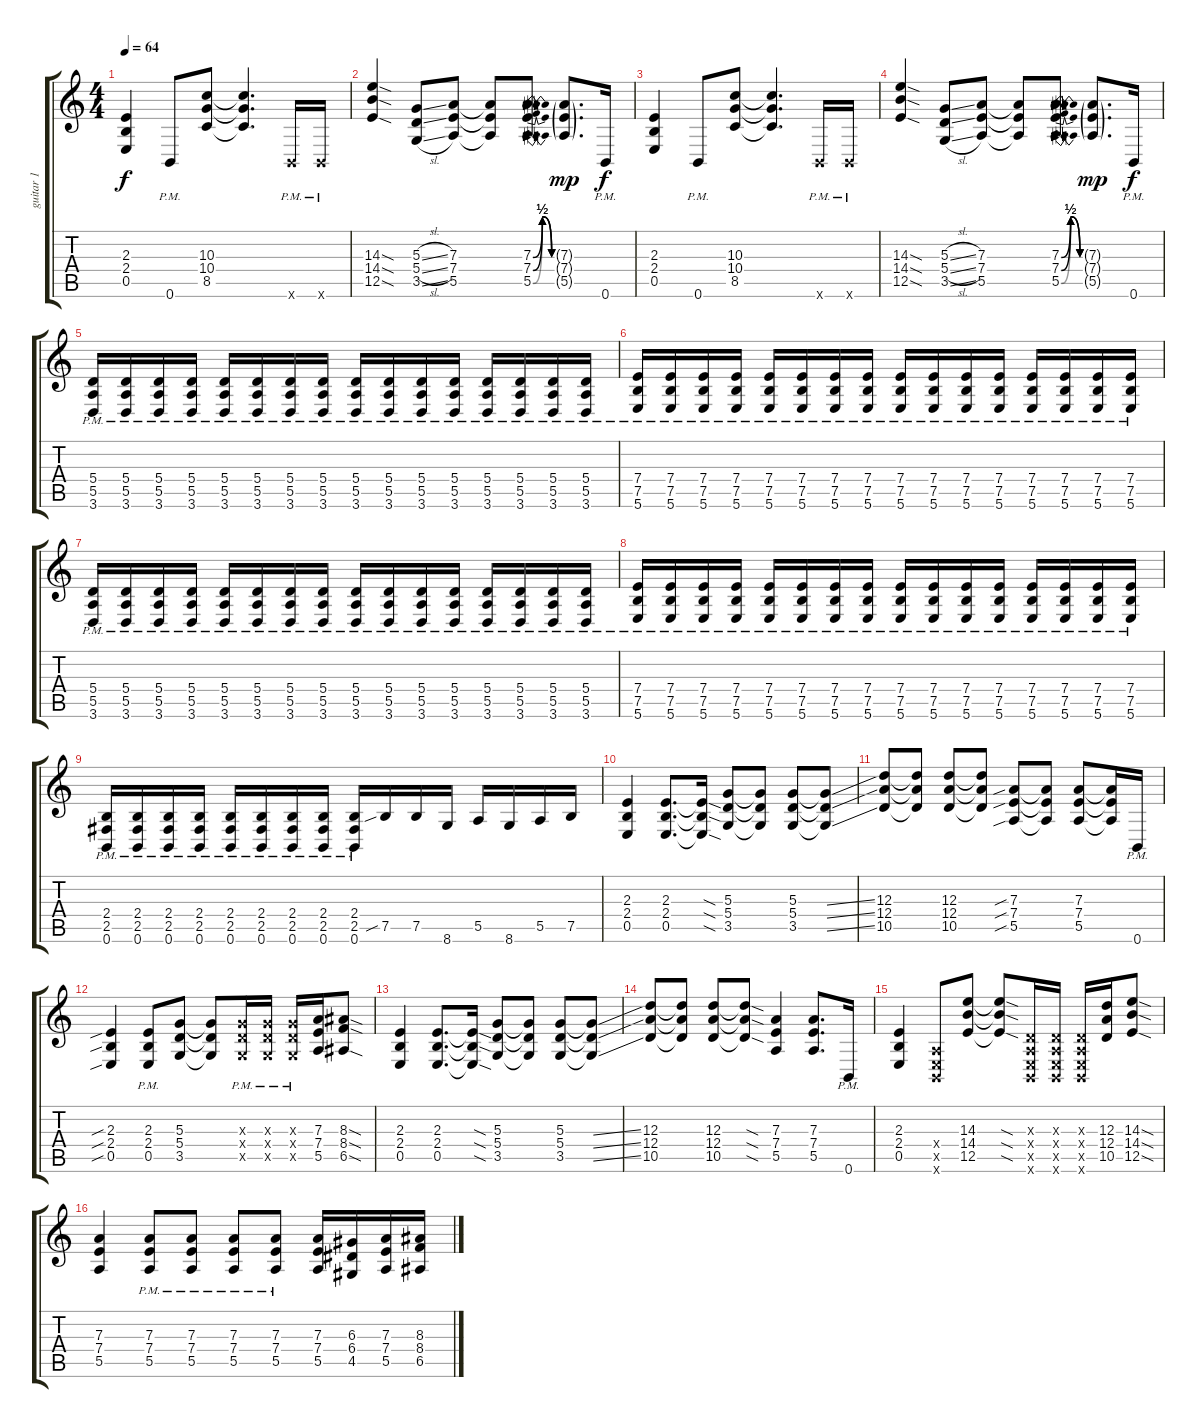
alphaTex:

\track ("guitar 1" "guitar 1") {instrument distortionguitar}
\staff {score tabs}
\tuning (B3 Gb3 D3 A2 E2 B1) {hide}
\ts (4 4)
\tempo 64
\clef g2
\ks c
(2.3 2.4 0.5).4{dy f} 0.6{pm}.8 (10.3 10.4 8.5).8 (10.3{t} 10.4{t} 8.5{t}).4{d} 0.6{pm x}.16 0.6{pm x}.16 |
(14.3{sod} 14.4{sod} 12.5{sod}).4 (5.3{sl} 5.4{sl} 3.5{sl}).8 (7.3 7.4 5.5).8 (7.3{t} 7.4{t} 5.5{t}).8 (7.3{be (bendrelease 0 0 30 2 30 2 60 0)} 7.4{be (bendrelease 0 0 30 2 30 2 60 0)} 5.5{be (bendrelease 0 0 30 2 30 2 60 0)}).8 (7.3{g} 7.4{g} 5.5{g}).8{d dy mp} 0.6{pm}.16{dy f} |
(2.3 2.4 0.5).4 0.6{pm}.8 (10.3 10.4 8.5).8 (10.3{t} 10.4{t} 8.5{t}).4{d} 0.6{pm x}.16 0.6{pm x}.16 |
(14.3{sod} 14.4{sod} 12.5{sod}).4 (5.3{sl} 5.4{sl} 3.5{sl}).8 (7.3 7.4 5.5).8 (7.3{t} 7.4{t} 5.5{t}).8 (7.3{be (bendrelease 0 0 30 2 30 2 60 0)} 7.4{be (bendrelease 0 0 30 2 30 2 60 0)} 5.5{be (bendrelease 0 0 30 2 30 2 60 0)}).8 (7.3{g} 7.4{g} 5.5{g}).8{d dy mp} 0.6{pm}.16{dy f} |
(5.4{pm} 5.5{pm} 3.6{pm}).16 (5.4{pm} 5.5{pm} 3.6{pm}).16 (5.4{pm} 5.5{pm} 3.6{pm}).16 (5.4{pm} 5.5{pm} 3.6{pm}).16 (5.4{pm} 5.5{pm} 3.6{pm}).16 (5.4{pm} 5.5{pm} 3.6{pm}).16 (5.4{pm} 5.5{pm} 3.6{pm}).16 (5.4{pm} 5.5{pm} 3.6{pm}).16 (5.4{pm} 5.5{pm} 3.6{pm}).16 (5.4{pm} 5.5{pm} 3.6{pm}).16 (5.4{pm} 5.5{pm} 3.6{pm}).16 (5.4{pm} 5.5{pm} 3.6{pm}).16 (5.4{pm} 5.5{pm} 3.6{pm}).16 (5.4{pm} 5.5{pm} 3.6{pm}).16 (5.4{pm} 5.5{pm} 3.6{pm}).16 (5.4{pm} 5.5{pm} 3.6{pm}).16 |
(7.4{pm} 7.5{pm} 5.6{pm}).16 (7.4{pm} 7.5{pm} 5.6{pm}).16 (7.4{pm} 7.5{pm} 5.6{pm}).16 (7.4{pm} 7.5{pm} 5.6{pm}).16 (7.4{pm} 7.5{pm} 5.6{pm}).16 (7.4{pm} 7.5{pm} 5.6{pm}).16 (7.4{pm} 7.5{pm} 5.6{pm}).16 (7.4{pm} 7.5{pm} 5.6{pm}).16 (7.4{pm} 7.5{pm} 5.6{pm}).16 (7.4{pm} 7.5{pm} 5.6{pm}).16 (7.4{pm} 7.5{pm} 5.6{pm}).16 (7.4{pm} 7.5{pm} 5.6{pm}).16 (7.4{pm} 7.5{pm} 5.6{pm}).16 (7.4{pm} 7.5{pm} 5.6{pm}).16 (7.4{pm} 7.5{pm} 5.6{pm}).16 (7.4{pm} 7.5{pm} 5.6{pm}).16 |
(5.4{pm} 5.5{pm} 3.6{pm}).16 (5.4{pm} 5.5{pm} 3.6{pm}).16 (5.4{pm} 5.5{pm} 3.6{pm}).16 (5.4{pm} 5.5{pm} 3.6{pm}).16 (5.4{pm} 5.5{pm} 3.6{pm}).16 (5.4{pm} 5.5{pm} 3.6{pm}).16 (5.4{pm} 5.5{pm} 3.6{pm}).16 (5.4{pm} 5.5{pm} 3.6{pm}).16 (5.4{pm} 5.5{pm} 3.6{pm}).16 (5.4{pm} 5.5{pm} 3.6{pm}).16 (5.4{pm} 5.5{pm} 3.6{pm}).16 (5.4{pm} 5.5{pm} 3.6{pm}).16 (5.4{pm} 5.5{pm} 3.6{pm}).16 (5.4{pm} 5.5{pm} 3.6{pm}).16 (5.4{pm} 5.5{pm} 3.6{pm}).16 (5.4{pm} 5.5{pm} 3.6{pm}).16 |
(7.4{pm} 7.5{pm} 5.6{pm}).16 (7.4{pm} 7.5{pm} 5.6{pm}).16 (7.4{pm} 7.5{pm} 5.6{pm}).16 (7.4{pm} 7.5{pm} 5.6{pm}).16 (7.4{pm} 7.5{pm} 5.6{pm}).16 (7.4{pm} 7.5{pm} 5.6{pm}).16 (7.4{pm} 7.5{pm} 5.6{pm}).16 (7.4{pm} 7.5{pm} 5.6{pm}).16 (7.4{pm} 7.5{pm} 5.6{pm}).16 (7.4{pm} 7.5{pm} 5.6{pm}).16 (7.4{pm} 7.5{pm} 5.6{pm}).16 (7.4{pm} 7.5{pm} 5.6{pm}).16 (7.4{pm} 7.5{pm} 5.6{pm}).16 (7.4{pm} 7.5{pm} 5.6{pm}).16 (7.4{pm} 7.5{pm} 5.6{pm}).16 (7.4{pm} 7.5{pm} 5.6{pm}).16 |
(2.4{pm} 2.5{pm} 0.6{pm}).16 (2.4{pm} 2.5{pm} 0.6{pm}).16 (2.4{pm} 2.5{pm} 0.6{pm}).16 (2.4{pm} 2.5{pm} 0.6{pm}).16 (2.4{pm} 2.5{pm} 0.6{pm}).16 (2.4{pm} 2.5{pm} 0.6{pm}).16 (2.4{pm} 2.5{pm} 0.6{pm}).16 (2.4{pm} 2.5{pm} 0.6{pm}).16 (2.4{pm} 2.5{pm} 0.6{pm}).16 7.5{sib}.16 7.5.16 8.6.16 5.5.16 8.6.16 5.5.16 7.5.16 |
(2.3 2.4 0.5).4 (2.3 2.4 0.5).8{d} (2.3{sod t} 2.4{sod t} 0.5{sod t}).16 (5.3 5.4 3.5).8 (5.3{t} 5.4{t} 3.5{t}).8 (5.3 5.4 3.5).8 (5.3{ss t} 5.4{ss t} 3.5{ss t}).8 |
(12.3 12.4 10.5).8 (12.3{t} 12.4{t} 10.5{t}).8 (12.3 12.4 10.5).8 (12.3{t} 12.4{t} 10.5{t}).8 (7.3{sib} 7.4{sib} 5.5{sib}).8 (7.3{t} 7.4{t} 5.5{t}).8 (7.3 7.4 5.5).8 (7.3{t} 7.4{t} 5.5{t}).16 0.6{pm}.16 |
(2.3{sib} 2.4{sib} 0.5{sib}).4 (2.3{pm} 2.4{pm} 0.5{pm}).8 (5.3 5.4 3.5).8 (5.3{t} 5.4{t} 3.5{t}).8 (5.3{pm x} 5.4{pm x} 3.5{pm x}).16 (5.3{pm x} 5.4{pm x} 3.5{pm x}).16 (5.3{pm x} 5.4{pm x} 3.5{pm x}).16 (7.3 7.4 5.5).16 (8.3{sod} 8.4{sod} 6.5{sod}).8 |
(2.3 2.4 0.5).4 (2.3 2.4 0.5).8{d} (2.3{sod t} 2.4{sod t} 0.5{sod t}).16 (5.3 5.4 3.5).8 (5.3{t} 5.4{t} 3.5{t}).8 (5.3 5.4 3.5).8 (5.3{ss t} 5.4{ss t} 3.5{ss t}).8 |
(12.3 12.4 10.5).8 (12.3{t} 12.4{t} 10.5{t}).8 (12.3 12.4 10.5).8 (12.3{sod t} 12.4{sod t} 10.5{sod t}).8 (7.3 7.4 5.5).4 (7.3 7.4 5.5).8{d} 0.6{pm}.16 |
(2.3 2.4 0.5).4 (0.4{x} 0.5{x} 0.6{x}).8 (14.3 14.4 12.5).8 (14.3{sod t} 14.4{sod t} 12.5{sod t}).8 (0.3{x} 0.4{x} 0.5{x} 0.6{x}).16 (0.3{x} 0.4{x} 0.5{x} 0.6{x}).16 (0.3{x} 0.4{x} 0.5{x} 0.6{x}).16 (12.3 12.4 10.5).16 (14.3{sod} 14.4{sod} 12.5{sod}).8 |
(7.3 7.4 5.5).4 (7.3{pm} 7.4{pm} 5.5{pm}).8 (7.3{pm} 7.4{pm} 5.5{pm}).8 (7.3{pm} 7.4{pm} 5.5{pm}).8 (7.3{pm} 7.4{pm} 5.5{pm}).8 (7.3 7.4 5.5).16 (6.3 6.4 4.5).16 (7.3 7.4 5.5).16 (8.3 8.4 6.5).16
